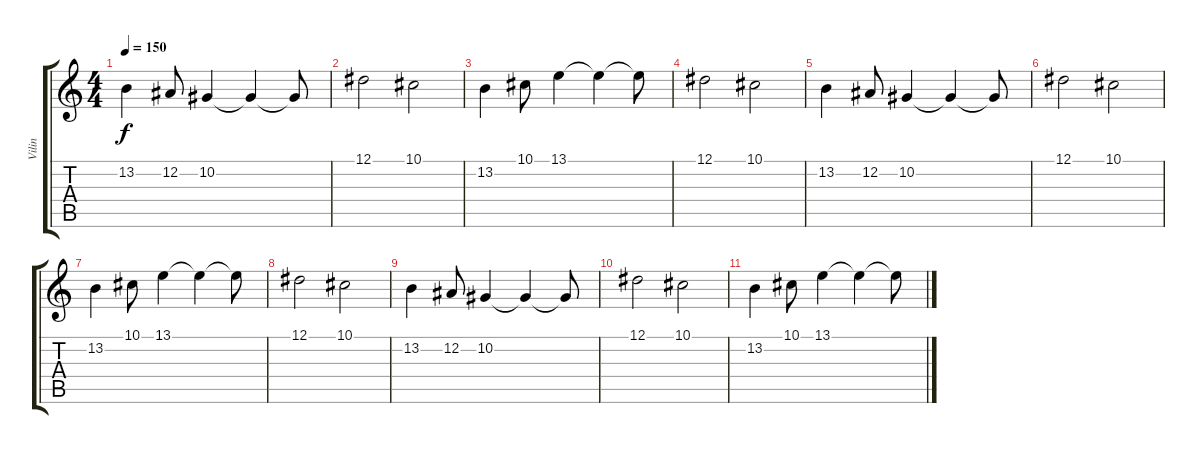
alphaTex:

\track ("Vilin" "Vilin") {instrument stringensemble1}
\staff {score tabs}
\tuning (Eb4 Bb3 Gb3 Db3 Ab2 Eb2) {hide}
\ts (4 4)
\tempo 150
\clef g2
\ks c
13.2.4{dy f} 12.2.8 10.2.4 10.2{t}.4 10.2{t}.8 |
12.1.2 10.1.2 |
13.2.4 10.1.8 13.1.4 13.1{t}.4 13.1{t}.8 |
12.1.2 10.1.2 |
13.2.4 12.2.8 10.2.4 10.2{t}.4 10.2{t}.8 |
12.1.2 10.1.2 |
13.2.4 10.1.8 13.1.4 13.1{t}.4 13.1{t}.8 |
12.1.2 10.1.2 |
13.2.4 12.2.8 10.2.4 10.2{t}.4 10.2{t}.8 |
12.1.2 10.1.2 |
13.2.4 10.1.8 13.1.4 13.1{t}.4 13.1{t}.8
